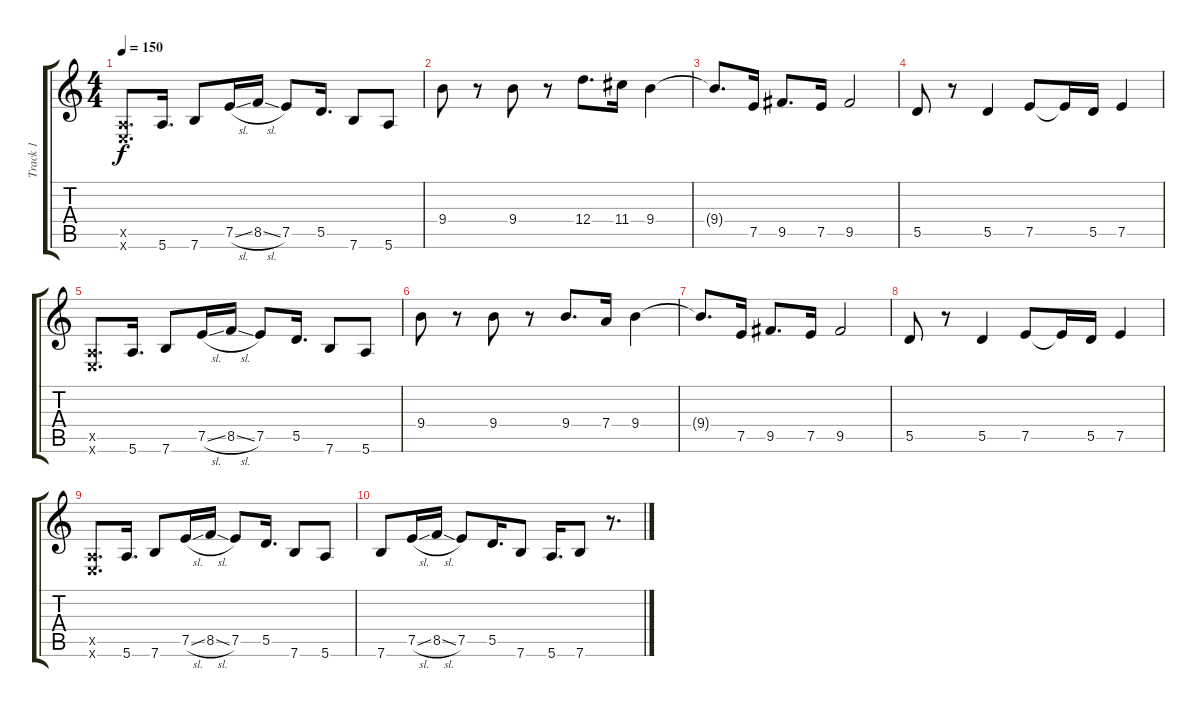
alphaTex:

\track ("Track 1" "Track 1") {instrument acousticguitarnylon}
\staff {score tabs}
\tuning (E4 B3 G3 D3 A2 E2) {hide}
\ts (4 4)
\tempo 150
\clef g2
\ks c
(0.5{x} 0.6{x}).8{d dy f} 5.6.16{d} 7.6.8 7.5{sl}.16 8.5{sl}.16 7.5.8 5.5.16{d} 7.6.8 5.6.8 |
9.4.8 r.8 9.4.8 r.8 12.4.8{d} 11.4.16 9.4.4 |
9.4{t}.8{d} 7.5.16 9.5.8{d} 7.5.16 9.5.2 |
5.5.8 r.8 5.5.4 7.5.8 7.5{t}.16 5.5.16 7.5.4 |
(0.5{x} 0.6{x}).8{d} 5.6.16{d} 7.6.8 7.5{sl}.16 8.5{sl}.16 7.5.8 5.5.16{d} 7.6.8 5.6.8 |
9.4.8 r.8 9.4.8 r.8 9.4.8{d} 7.4.16 9.4.4 |
9.4{t}.8{d} 7.5.16 9.5.8{d} 7.5.16 9.5.2 |
5.5.8 r.8 5.5.4 7.5.8 7.5{t}.16 5.5.16 7.5.4 |
(0.5{x} 0.6{x}).8{d} 5.6.16{d} 7.6.8 7.5{sl}.16 8.5{sl}.16 7.5.8 5.5.16{d} 7.6.8 5.6.8 |
7.6.8 7.5{sl}.16 8.5{sl}.16 7.5.8 5.5.16{d} 7.6.8 5.6.16{d} 7.6.8 r.8{d}
